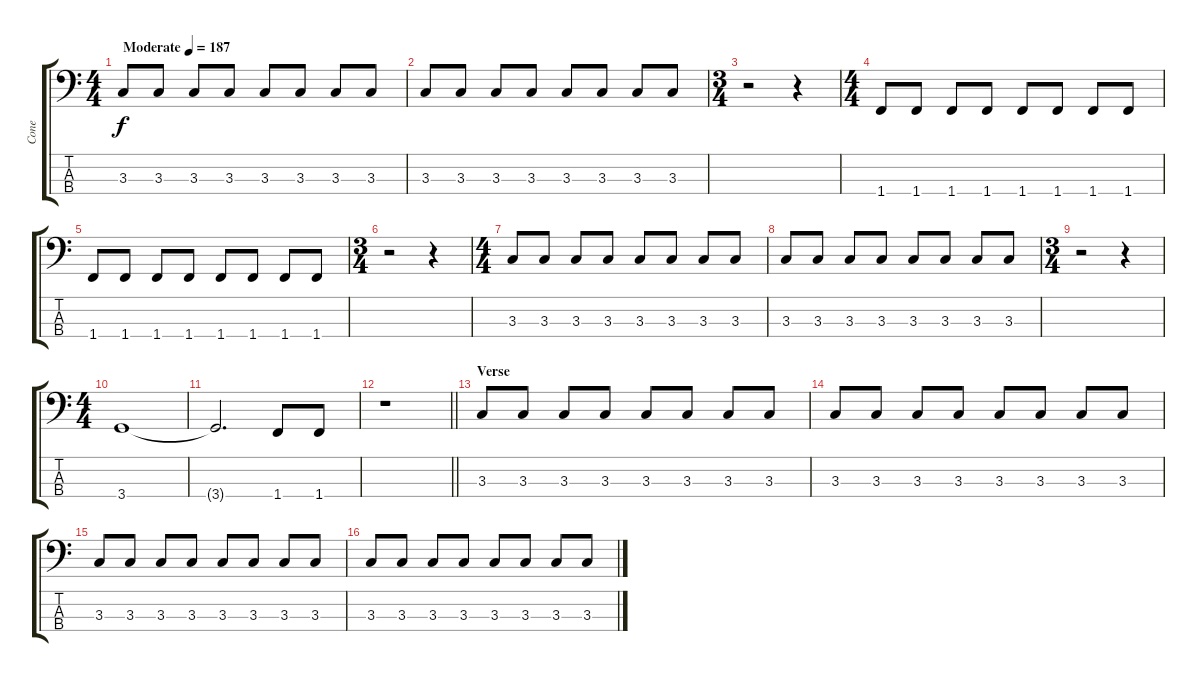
\track ("Cone" "Cone") {instrument electricbasspick}
\staff {score tabs}
\tuning (G2 D2 A1 E1) {hide}
\ts (4 4)
\tempo (187 "Moderate")
\clef f4
\ks c
3.3.8{dy f instrument electricbasspick} 3.3.8 3.3.8 3.3.8 3.3.8 3.3.8 3.3.8 3.3.8 |
3.3.8 3.3.8 3.3.8 3.3.8 3.3.8 3.3.8 3.3.8 3.3.8 |
\ts (3 4)
r.2 r.4 |
\ts (4 4)
1.4.8 1.4.8 1.4.8 1.4.8 1.4.8 1.4.8 1.4.8 1.4.8 |
1.4.8 1.4.8 1.4.8 1.4.8 1.4.8 1.4.8 1.4.8 1.4.8 |
\ts (3 4)
r.2 r.4 |
\ts (4 4)
3.3.8 3.3.8 3.3.8 3.3.8 3.3.8 3.3.8 3.3.8 3.3.8 |
3.3.8 3.3.8 3.3.8 3.3.8 3.3.8 3.3.8 3.3.8 3.3.8 |
\ts (3 4)
r.2 r.4 |
\ts (4 4)
3.4.1 |
3.4{t}.2{d} 1.4.8 1.4.8 |
\barLineRight lightlight
r.1 |
\section ("" "Verse")
3.3.8 3.3.8 3.3.8 3.3.8 3.3.8 3.3.8 3.3.8 3.3.8 |
3.3.8 3.3.8 3.3.8 3.3.8 3.3.8 3.3.8 3.3.8 3.3.8 |
3.3.8 3.3.8 3.3.8 3.3.8 3.3.8 3.3.8 3.3.8 3.3.8 |
3.3.8 3.3.8 3.3.8 3.3.8 3.3.8 3.3.8 3.3.8 3.3.8
